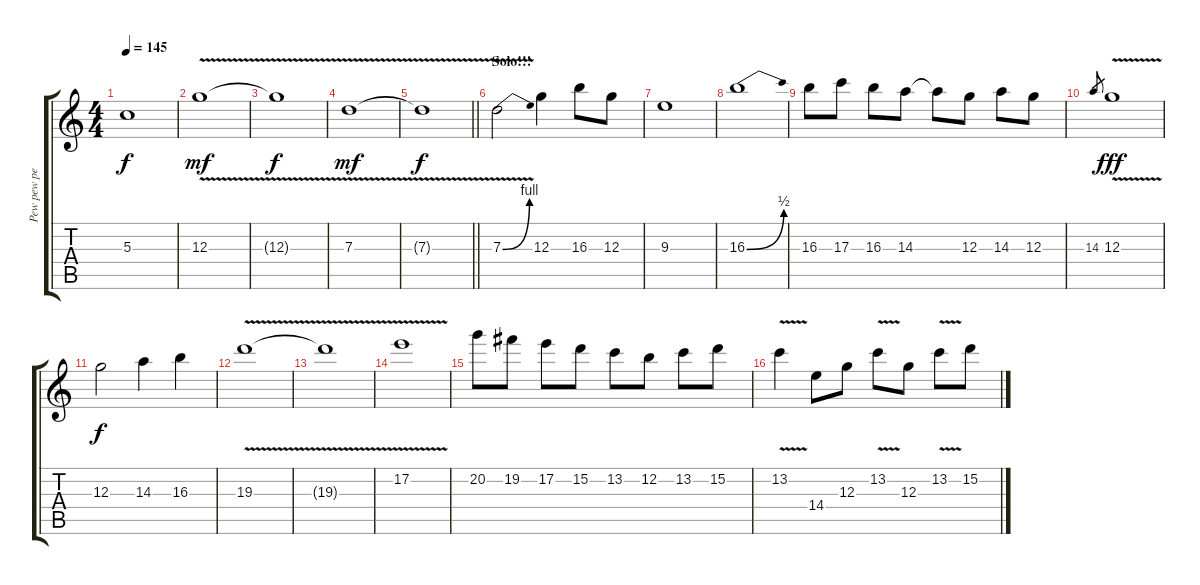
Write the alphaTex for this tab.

\track ("Pew pew pew! its gune wave time!" "Pew pew pe") {instrument distortionguitar}
\staff {score tabs}
\tuning (E4 B3 G3 D3 A2 E2) {hide}
\ts (4 4)
\tempo 145
\clef g2
\ks c
5.3{t}.1{dy f} |
12.3{v}.1{dy mf} |
12.3{t}.1{dy f} |
7.3{v}.1{dy mf} |
\barLineRight lightlight
7.3{t}.1{dy f} |
\section ("" "Solo!!!")
7.3{be (bend 0 0 60 4) v}.2 12.3.4 16.3.8 12.3.8 |
9.3.1 |
16.3{be (bend 0 0 60 2)}.1 |
16.3.8 17.3.8 16.3.8 14.3.8 14.3{t}.8 12.3.8 14.3.8 12.3.8 |
14.3.8{gr} 12.3{v}.1{dy fff} |
12.3.2{dy f} 14.3.4 16.3.4 |
19.3{v}.1 |
19.3{t}.1 |
17.2{v}.1 |
20.2.8 19.2.8 17.2.8 15.2.8 13.2.8 12.2.8 13.2.8 15.2.8 |
13.2{v}.4 14.4.8 12.3.8 13.2{v}.8 12.3.8 13.2{v}.8 15.2.8
